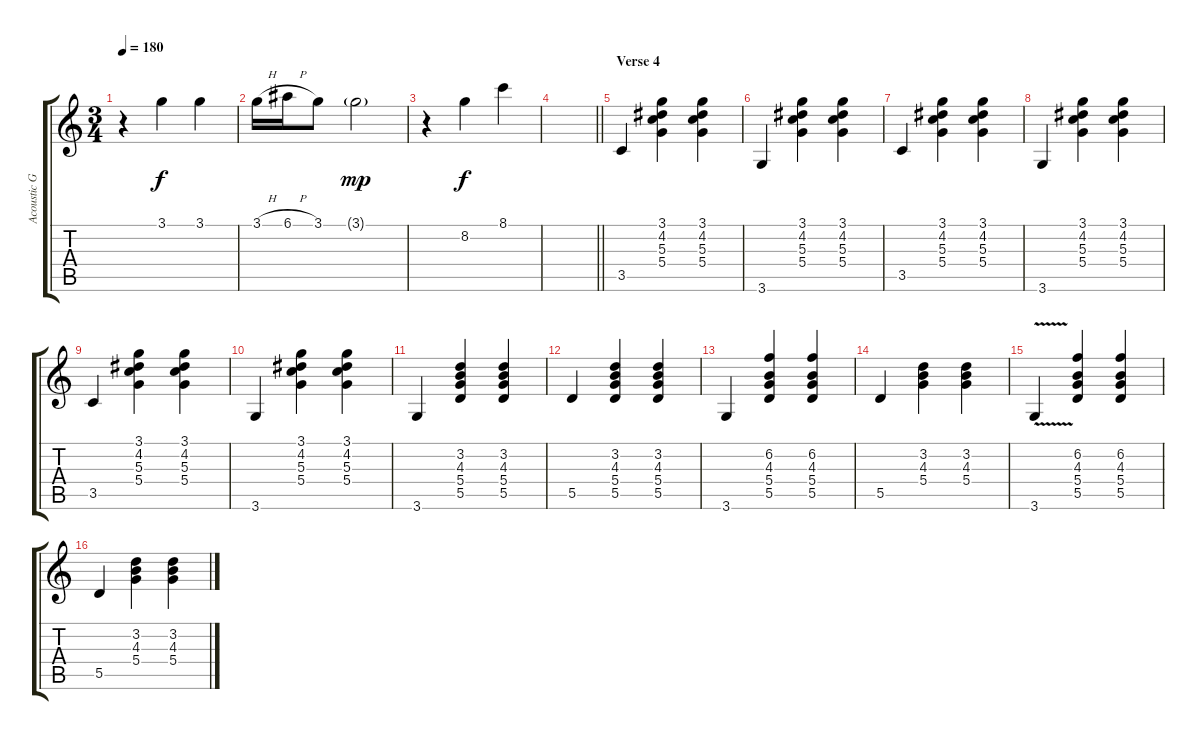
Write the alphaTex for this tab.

\track ("Acoustic Guitar" "Acoustic G") {instrument acousticguitarnylon}
\staff {score tabs}
\tuning (E4 B3 G3 D3 A2 E2) {hide}
\ts (3 4)
\tempo 180
\clef g2
\ks c
r.4{dy f} 3.1.4 3.1.4 |
3.1{h}.16 6.1{h}.16 3.1.8 3.1{g}.2{dy mp} |
r.4 8.2.4{dy f} 8.1.4 |
\barLineRight lightlight
|
\section ("" "Verse 4")
3.5.4 (3.1 4.2 5.3 5.4).4 (3.1 4.2 5.3 5.4).4 |
3.6.4 (3.1 4.2 5.3 5.4).4 (3.1 4.2 5.3 5.4).4 |
3.5.4 (3.1 4.2 5.3 5.4).4 (3.1 4.2 5.3 5.4).4 |
3.6.4 (3.1 4.2 5.3 5.4).4 (3.1 4.2 5.3 5.4).4 |
3.5.4 (3.1 4.2 5.3 5.4).4 (3.1 4.2 5.3 5.4).4 |
3.6.4 (3.1 4.2 5.3 5.4).4 (3.1 4.2 5.3 5.4).4 |
3.6.4 (3.2 4.3 5.4 5.5).4 (3.2 4.3 5.4 5.5).4 |
5.5.4 (3.2 4.3 5.4 5.5).4 (3.2 4.3 5.4 5.5).4 |
3.6.4 (6.2 4.3 5.4 5.5).4 (6.2 4.3 5.4 5.5).4 |
5.5.4 (3.2 4.3 5.4).4 (3.2 4.3 5.4).4 |
3.6{v}.4 (6.2 4.3 5.4 5.5).4 (6.2 4.3 5.4 5.5).4 |
5.5.4 (3.2 4.3 5.4).4 (3.2 4.3 5.4).4
